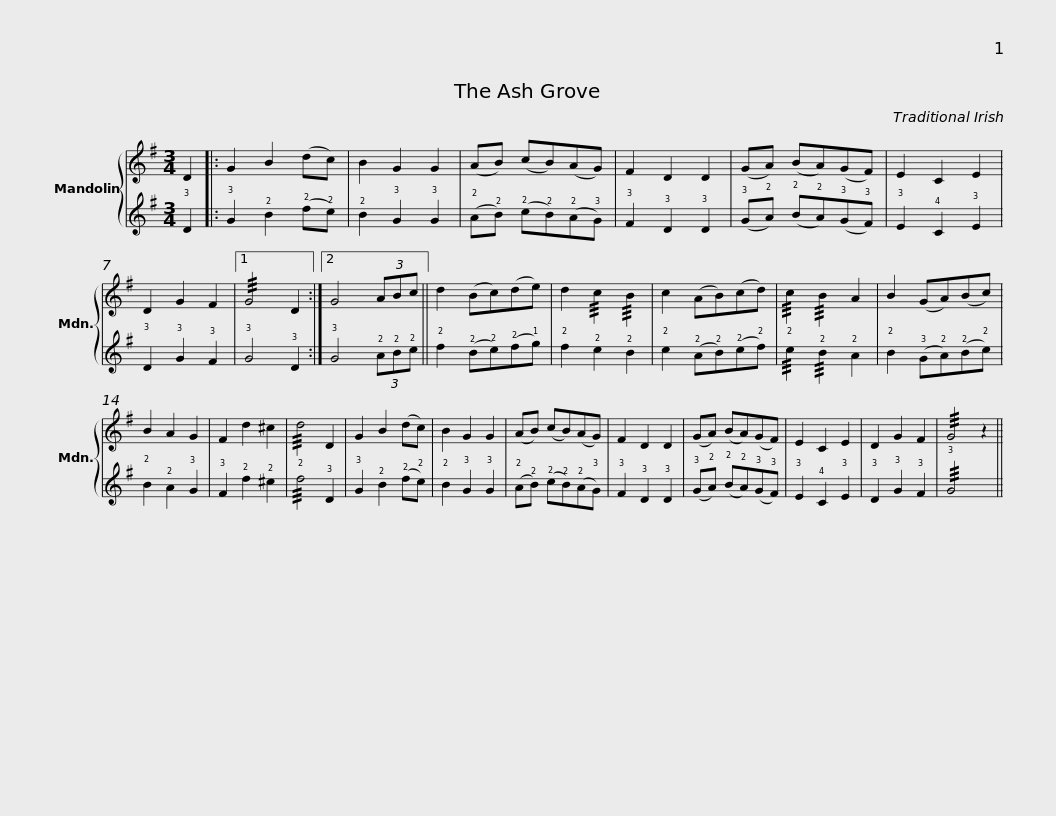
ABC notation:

X:1
%%score { 1 | 2 }
L:1/8
M:3/4
I:linebreak $
K:G
V:1 treble
V:2 tab stafflines=4 strings="G3,D4,A4,E5 "
V:1
 D2 |: G2 B2 (dc) | B2 G2 G2 | (AB) (cB)(AG) | F2 D2 D2 |$ %5
 (GA) (BA)(GF) | E2 C2 E2 | D2 G2 F2 |1 !///!G4 D2 :|2 G4 (3ABc || %10
 d2 (Bc)(de) |$ d2 !///!c2 !///!B2 | c2 (AB)(cd) | !///!c2 !///!B2 A2 | B2 (GA)(Bc) | %15
 B2 A2 G2 | F2 d2 ^c2 |$ !///!d4 D2 | G2 B2 (dc) | B2 G2 G2 | %20
 (AB) (cB)(AG) | F2 D2 D2 | (GA) (BA)(GF) |$ E2 C2 E2 | D2 G2 F2 | %25
 !///!G4 z2 || %26
V:2
 !3!D2 |: !3!G2 !2!B2 (!2!d!2!c) | !2!B2 !3!G2 !3!G2 | (!2!A!2!B) (!2!c!2!B)(!2!A!3!G) | !3!F2 !3!D2 !3!D2 |$ %5
 (!3!G!2!A) (!2!B!2!A)(!3!G!3!F) | !3!E2 !4!C2 !3!E2 | !3!D2 !3!G2 !3!F2 |1 !3!G4 !3!D2 :|2 !3!G4 (3!2!A!2!B!2!c || %10
 !2!d2 (!2!B!2!c)(!2!d!1!e) |$ !2!d2 !2!c2 !2!B2 | !2!c2 (!2!A!2!B)(!2!c!2!d) | !///!!2!c2 !///!!2!B2 !2!A2 | !2!B2 (!3!G!2!A)(!2!B!2!c) | %15
 !2!B2 !2!A2 !3!G2 | !3!F2 !2!d2 !2!^c2 |$ !///!!2!d4 !3!D2 | !3!G2 !2!B2 (!2!d!2!c) | !2!B2 !3!G2 !3!G2 | %20
 (!2!A!2!B) (!2!c!2!B)(!2!A!3!G) | !3!F2 !3!D2 !3!D2 | (!3!G!2!A) (!2!B!2!A)(!3!G!3!F) |$ !3!E2 !4!C2 !3!E2 | !3!D2 !3!G2 !3!F2 | %25
 !///!!3!G4 x2 || %26
